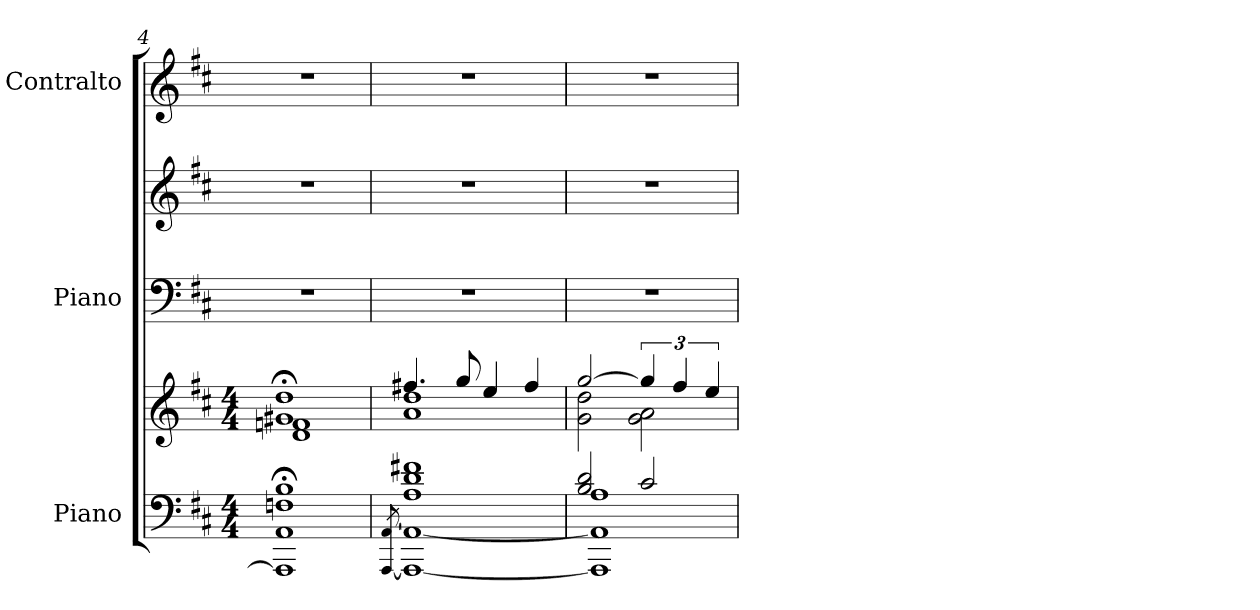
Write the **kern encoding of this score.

**kern	**kern	**kern	**kern	**kern
*part3	*part3	*part2	*part2	*part1
*staff5	*staff4	*staff3	*staff2	*staff1
*I"Piano	*	*I"Piano	*	*I"Contralto
*I'Pno.	*	*I'Pno	*	*
*clefF4	*clefG2	*clefF4	*clefG2	*clefG2
*k[f#c#]	*k[f#c#]	*k[f#c#]	*k[f#c#]	*k[f#c#]
*M4/4	*M4/4	*	*	*
=4	=4	=4	=4	=4
*^	*^	*	*	*
1AA;< 1Fn;< 1B;<	1AAA]	1g#X;< 1dd;<	1d 1fn	1r	1r	1r
=5	=5	=5	=5	=5	=5	=5
.	[<8qAAA/ [<8qAA/	.	.	.	.	.
1A 1d 1f#X	1AAA_ 1AA_	4.ff#X/	1a 1dd	1r	1r	1r
.	.	8gg/	.	.	.	.
.	.	4ee/	.	.	.	.
.	.	4ff#/	.	.	.	.
=6	=6	=6	=6	=6	=6	=6
2B/ 2d/	1AAA] 1AA] 1A	[2gg/	2g\ 2dd\	1r	1r	1r
2c#/	.	6gg/]	2g\ 2a\	.	.	.
.	.	6ff#/	.	.	.	.
.	.	6ee/	.	.	.	.
*v	*v	*	*	*	*	*
*	*v	*v	*	*	*
=	=	=	=	=
*-	*-	*-	*-	*-
